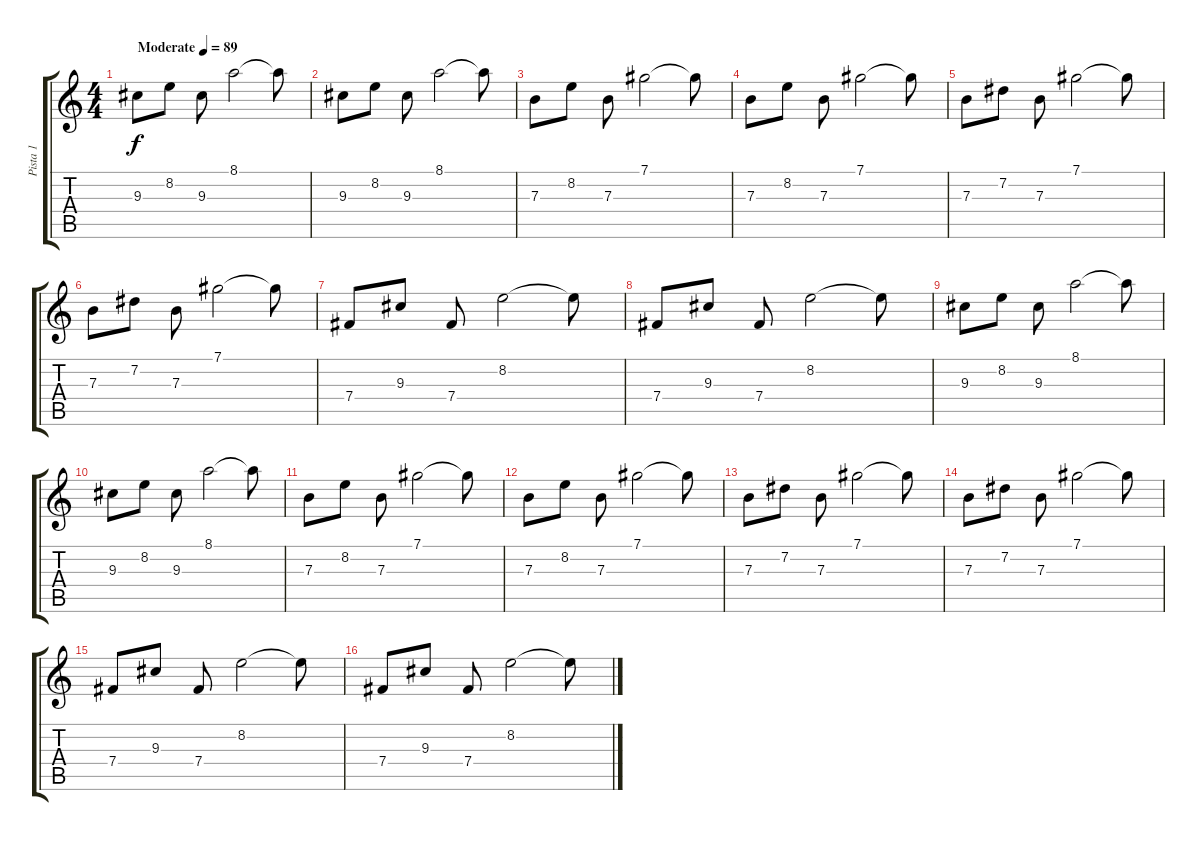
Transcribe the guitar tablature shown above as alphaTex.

\track ("Pista 1" "Pista 1") {instrument overdrivenguitar}
\staff {score tabs}
\tuning (Db4 Ab3 E3 B2 Gb2 B1) {hide}
\ts (4 4)
\tempo (89 "Moderate")
\clef g2
\ks c
9.3.8{dy f instrument overdrivenguitar} 8.2.8 9.3.8 8.1.2 8.1{t}.8 |
9.3.8 8.2.8 9.3.8 8.1.2 8.1{t}.8 |
7.3.8 8.2.8 7.3.8 7.1.2 7.1{t}.8 |
7.3.8 8.2.8 7.3.8 7.1.2 7.1{t}.8 |
7.3.8 7.2.8 7.3.8 7.1.2 7.1{t}.8 |
7.3.8 7.2.8 7.3.8 7.1.2 7.1{t}.8 |
7.4.8 9.3.8 7.4.8 8.2.2 8.2{t}.8 |
7.4.8 9.3.8 7.4.8 8.2.2 8.2{t}.8 |
9.3.8 8.2.8 9.3.8 8.1.2 8.1{t}.8 |
9.3.8 8.2.8 9.3.8 8.1.2 8.1{t}.8 |
7.3.8 8.2.8 7.3.8 7.1.2 7.1{t}.8 |
7.3.8 8.2.8 7.3.8 7.1.2 7.1{t}.8 |
7.3.8 7.2.8 7.3.8 7.1.2 7.1{t}.8 |
7.3.8 7.2.8 7.3.8 7.1.2 7.1{t}.8 |
7.4.8 9.3.8 7.4.8 8.2.2 8.2{t}.8 |
7.4.8 9.3.8 7.4.8 8.2.2 8.2{t}.8
